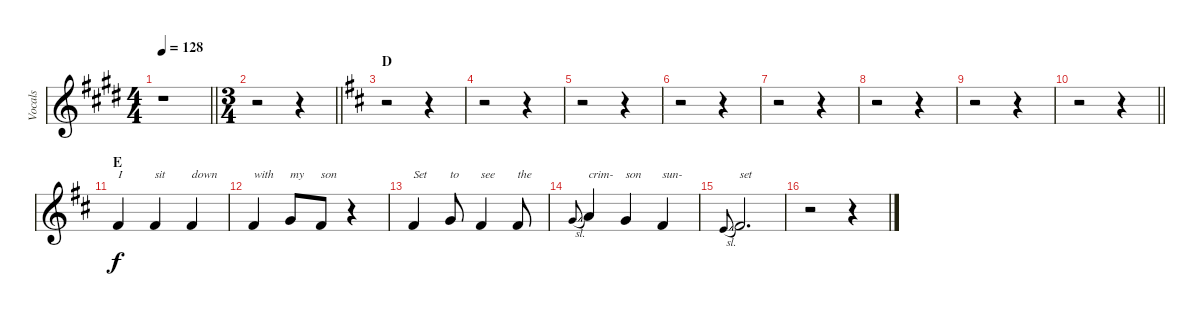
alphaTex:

\track ("Vocals" "Vocals") {instrument oboe}
\staff {score}
\tuning (E4 B3 G3 D3 A2 E2) {hide}
\ts (4 4)
\tempo 128
\clef g2
\barLineRight lightlight
\ks e
r.1{dy f} |
\ts (3 4)
\barLineRight lightlight
\ks c#minor
r.2 r.4 |
\section ("" "D")
\ks d
r.2 r.4 |
r.2 r.4 |
r.2 r.4 |
r.2 r.4 |
r.2 r.4 |
r.2 r.4 |
r.2 r.4 |
\barLineRight lightlight
r.2 r.4 |
\section ("" "E")
2.1.4{txt "I"} 2.1.4{txt "sit"} 2.1.4{txt "down"} |
2.1.4{txt "with"} 3.1.8{txt "my"} 2.1.8{txt "son"} r.4 |
2.1.4{txt "Set"} 3.1.8{txt "to"} 2.1.4{txt "see"} 2.1.8{txt "the"} |
3.1{sl}.8{gr onbeat} 5.1.4{txt "crim-"} 3.1.4{txt "son"} 2.1.4{txt "sun-"} |
0.1{sl}.8{gr onbeat} 2.1.2{d txt "set"} |
r.2 r.4
